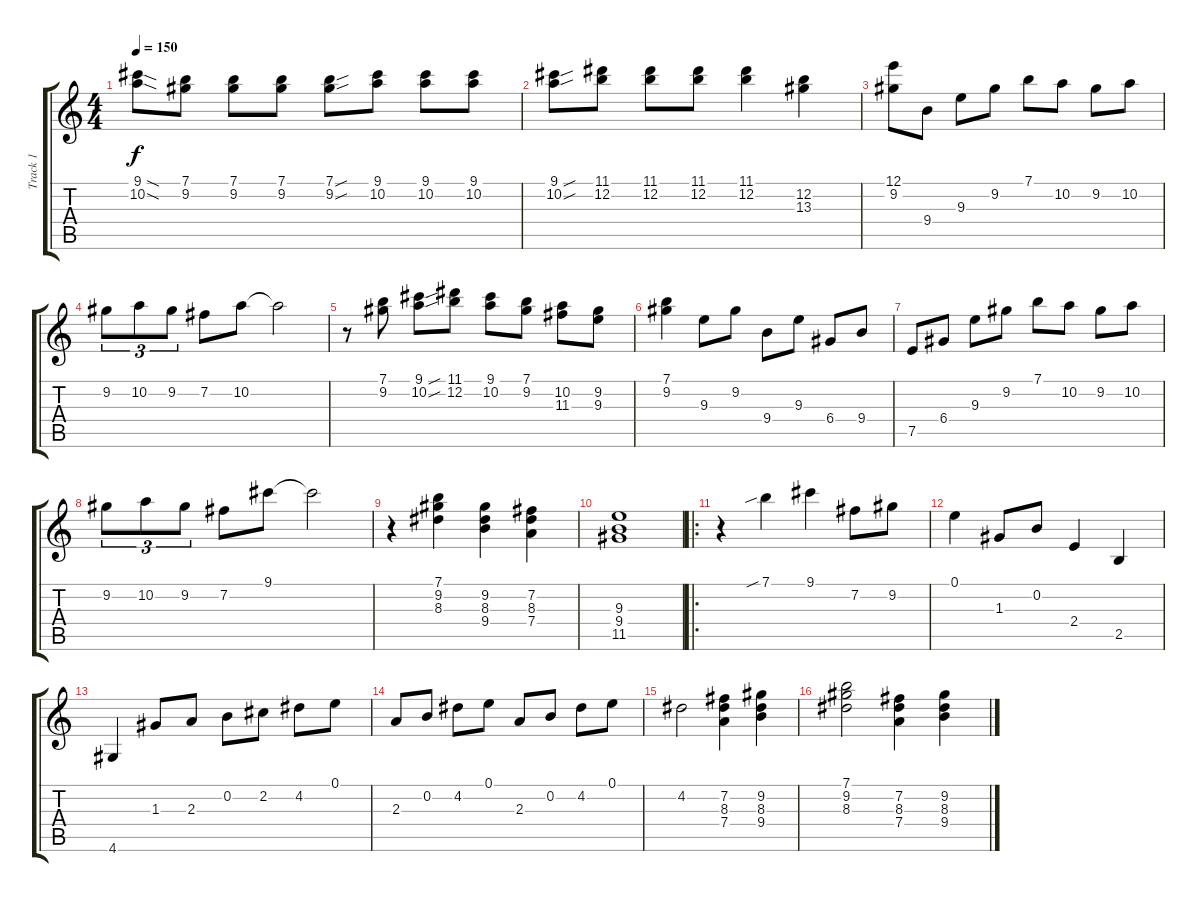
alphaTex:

\track ("Track 1" "Track 1") {instrument acousticguitarsteel}
\staff {score tabs}
\tuning (E4 B3 G3 D3 A2 E2) {hide}
\ts (4 4)
\tempo 150
\clef g2
\ks c
(9.1{sod} 10.2{sod}).8{dy f} (7.1 9.2).8 (7.1 9.2).8 (7.1 9.2).8 (7.1{sou} 9.2{sou}).8 (9.1 10.2).8 (9.1 10.2).8 (9.1 10.2).8 |
(9.1{sou} 10.2{sou}).8 (11.1 12.2).8 (11.1 12.2).8 (11.1 12.2).8 (11.1 12.2).4 (12.2 13.3).4 |
(12.1 9.2).8 9.4.8 9.3.8 9.2.8 7.1.8 10.2.8 9.2.8 10.2.8 |
9.2.8{tu (3 2)} 10.2.8{tu (3 2)} 9.2.8{tu (3 2)} 7.2.8 10.2.8 10.2{t}.2 |
r.8 (7.1 9.2).8 (9.1{sou} 10.2{sou}).8 (11.1 12.2).8 (9.1 10.2).8 (7.1 9.2).8 (10.2 11.3).8 (9.2 9.3).8 |
(7.1 9.2).4 9.3.8 9.2.8 9.4.8 9.3.8 6.4.8 9.4.8 |
7.5.8 6.4.8 9.3.8 9.2.8 7.1.8 10.2.8 9.2.8 10.2.8 |
9.2.8{tu (3 2)} 10.2.8{tu (3 2)} 9.2.8{tu (3 2)} 7.2.8 9.1.8 9.1{t}.2 |
r.4 (7.1 9.2 8.3).4 (9.2 8.3 9.4).4 (7.2 8.3 7.4).4 |
(9.3 9.4 11.5).1 |
\ro
r.4 7.1{sib}.4 9.1.4 7.2.8 9.2.8 |
0.1.4 1.3.8 0.2.8 2.4.4 2.5.4 |
4.6.4 1.3.8 2.3.8 0.2.8 2.2.8 4.2.8 0.1.8 |
2.3.8 0.2.8 4.2.8 0.1.8 2.3.8 0.2.8 4.2.8 0.1.8 |
4.2.2 (7.2 8.3 7.4).4 (9.2 8.3 9.4).4 |
(7.1 9.2 8.3).2 (7.2 8.3 7.4).4 (9.2 8.3 9.4).4
